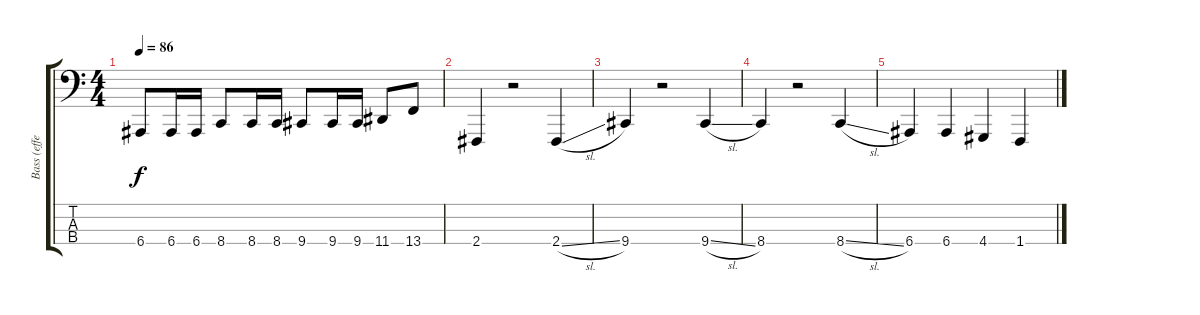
\track ("Bass (effect)" "Bass (effe") {instrument lead2sawtooth}
\staff {score tabs}
\tuning (G2 D2 A1 E1) {hide}
\ts (4 4)
\tempo 86
\clef f4
\ks c
6.4.8{dy f} 6.4.16 6.4.16 8.4.8 8.4.16 8.4.16 9.4.8 9.4.16 9.4.16 11.4.8 13.4.8 |
2.4.4 r.2 2.4{sl}.4 |
9.4.4 r.2 9.4{sl}.4 |
8.4.4 r.2 8.4{sl}.4{volume 5} |
6.4.4 6.4.4 4.4.4 1.4.4
